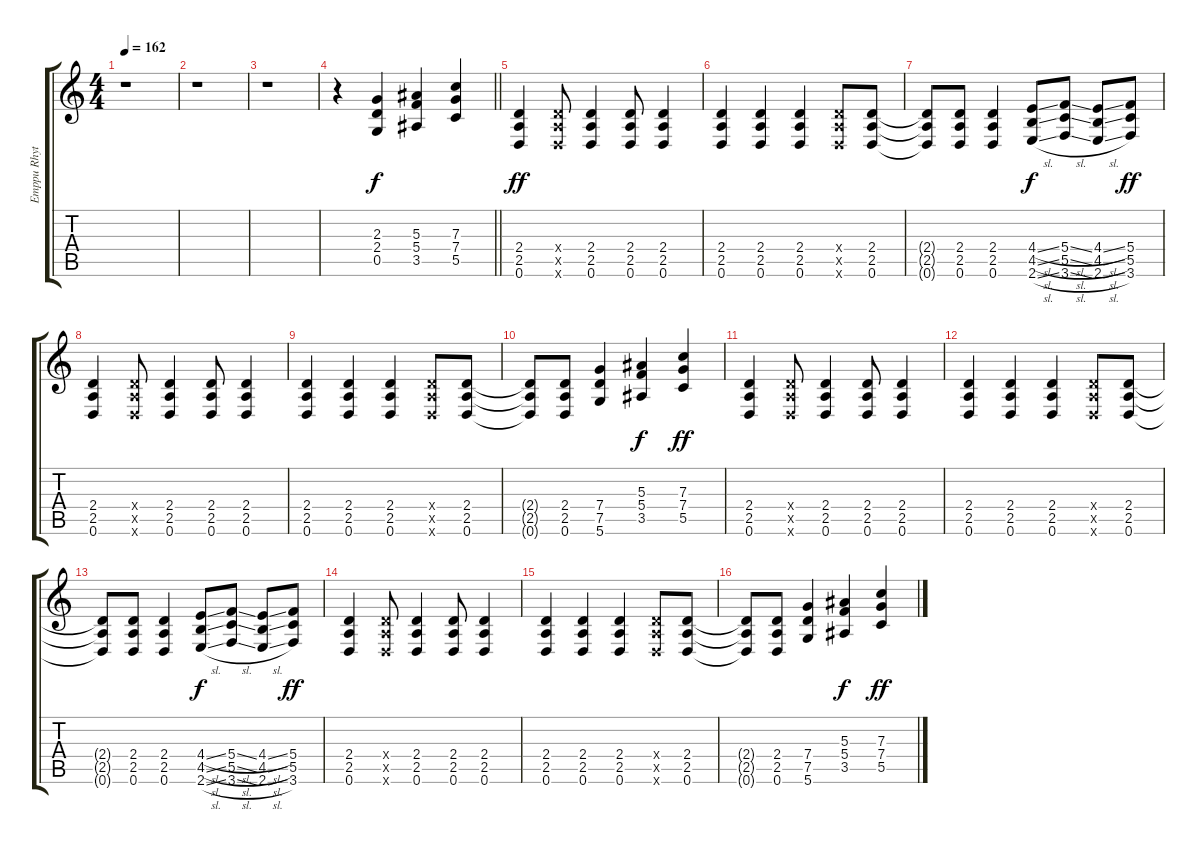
\track ("Emppu Rhythm" "Emppu Rhyt") {instrument overdrivenguitar}
\staff {score tabs}
\tuning (D4 A3 F3 C3 G2 D2) {hide}
\ts (4 4)
\tempo 162
\clef g2
\ks c
r.1{dy ff} |
r.1 |
r.1 |
\barLineRight lightlight
r.4 (2.3 2.4 0.5).4{dy f} (5.3 5.4 3.5).4 (7.3 7.4 5.5).4 |
(2.4 2.5 0.6).4{dy ff} (2.4{x} 2.5{x} 0.6{x}).8 (2.4 2.5 0.6).4 (2.4 2.5 0.6).8 (2.4 2.5 0.6).4 |
(2.4 2.5 0.6).4 (2.4 2.5 0.6).4 (2.4 2.5 0.6).4 (2.4{x} 2.5{x} 0.6{x}).8 (2.4 2.5 0.6).8 |
(2.4{t} 2.5{t} 0.6{t}).8 (2.4 2.5 0.6).8 (2.4 2.5 0.6).4 (4.4{sl} 4.5{sl} 2.6{sl}).8{dy f} (5.4{sl} 5.5{sl} 3.6{sl}).8 (4.4{sl} 4.5{sl} 2.6{sl}).8 (5.4 5.5 3.6).8{dy ff} |
(2.4 2.5 0.6).4 (2.4{x} 2.5{x} 0.6{x}).8 (2.4 2.5 0.6).4 (2.4 2.5 0.6).8 (2.4 2.5 0.6).4 |
(2.4 2.5 0.6).4 (2.4 2.5 0.6).4 (2.4 2.5 0.6).4 (2.4{x} 2.5{x} 0.6{x}).8 (2.4 2.5 0.6).8 |
(2.4{t} 2.5{t} 0.6{t}).8 (2.4 2.5 0.6).8 (7.4 7.5 5.6).4 (5.3 5.4 3.5).4{dy f} (7.3 7.4 5.5).4{dy ff} |
(2.4 2.5 0.6).4 (2.4{x} 2.5{x} 0.6{x}).8 (2.4 2.5 0.6).4 (2.4 2.5 0.6).8 (2.4 2.5 0.6).4 |
(2.4 2.5 0.6).4 (2.4 2.5 0.6).4 (2.4 2.5 0.6).4 (2.4{x} 2.5{x} 0.6{x}).8 (2.4 2.5 0.6).8 |
(2.4{t} 2.5{t} 0.6{t}).8 (2.4 2.5 0.6).8 (2.4 2.5 0.6).4 (4.4{sl} 4.5{sl} 2.6{sl}).8{dy f} (5.4{sl} 5.5{sl} 3.6{sl}).8 (4.4{sl} 4.5{sl} 2.6{sl}).8 (5.4 5.5 3.6).8{dy ff} |
(2.4 2.5 0.6).4 (2.4{x} 2.5{x} 0.6{x}).8 (2.4 2.5 0.6).4 (2.4 2.5 0.6).8 (2.4 2.5 0.6).4 |
(2.4 2.5 0.6).4 (2.4 2.5 0.6).4 (2.4 2.5 0.6).4 (2.4{x} 2.5{x} 0.6{x}).8 (2.4 2.5 0.6).8 |
(2.4{t} 2.5{t} 0.6{t}).8 (2.4 2.5 0.6).8 (7.4 7.5 5.6).4 (5.3 5.4 3.5).4{dy f} (7.3 7.4 5.5).4{dy ff}
